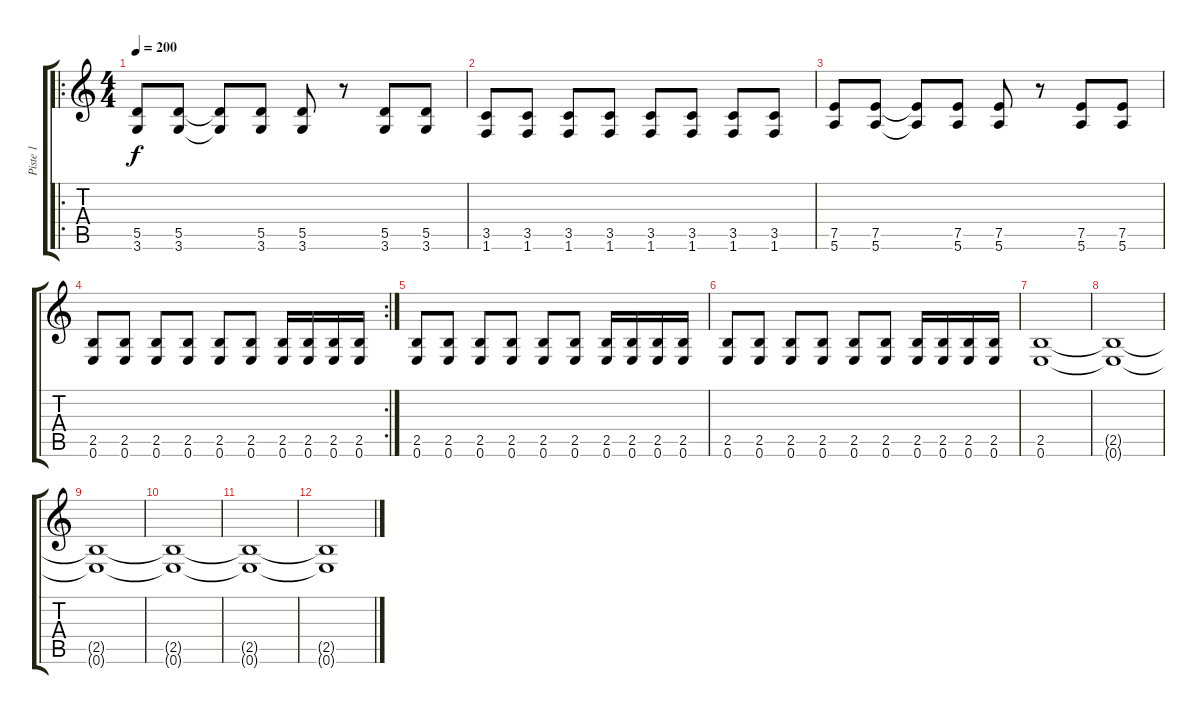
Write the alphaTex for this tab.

\track ("Piste 1" "Piste 1") {instrument overdrivenguitar}
\staff {score tabs}
\tuning (E4 B3 G3 D3 A2 E2) {hide}
\ro
\ts (4 4)
\tempo 200
\clef g2
\ks c
(5.5 3.6).8{dy f} (5.5 3.6).8 (5.5{t} 3.6{t}).8 (5.5 3.6).8 (5.5 3.6).8 r.8 (5.5 3.6).8 (5.5 3.6).8 |
(3.5 1.6).8 (3.5 1.6).8 (3.5 1.6).8 (3.5 1.6).8 (3.5 1.6).8 (3.5 1.6).8 (3.5 1.6).8 (3.5 1.6).8 |
(7.5 5.6).8 (7.5 5.6).8 (7.5{t} 5.6{t}).8 (7.5 5.6).8 (7.5 5.6).8 r.8 (7.5 5.6).8 (7.5 5.6).8 |
\rc 2
(2.5 0.6).8 (2.5 0.6).8 (2.5 0.6).8 (2.5 0.6).8 (2.5 0.6).8 (2.5 0.6).8 (2.5 0.6).16 (2.5 0.6).16 (2.5 0.6).16 (2.5 0.6).16 |
(2.5 0.6).8 (2.5 0.6).8 (2.5 0.6).8 (2.5 0.6).8 (2.5 0.6).8 (2.5 0.6).8 (2.5 0.6).16 (2.5 0.6).16 (2.5 0.6).16 (2.5 0.6).16 |
(2.5 0.6).8 (2.5 0.6).8 (2.5 0.6).8 (2.5 0.6).8 (2.5 0.6).8 (2.5 0.6).8 (2.5 0.6).16 (2.5 0.6).16 (2.5 0.6).16 (2.5 0.6).16 |
(2.5 0.6).1{volume 0} |
(2.5{t} 0.6{t}).1 |
(2.5{t} 0.6{t}).1 |
(2.5{t} 0.6{t}).1 |
(2.5{t} 0.6{t}).1 |
(2.5{t} 0.6{t}).1
